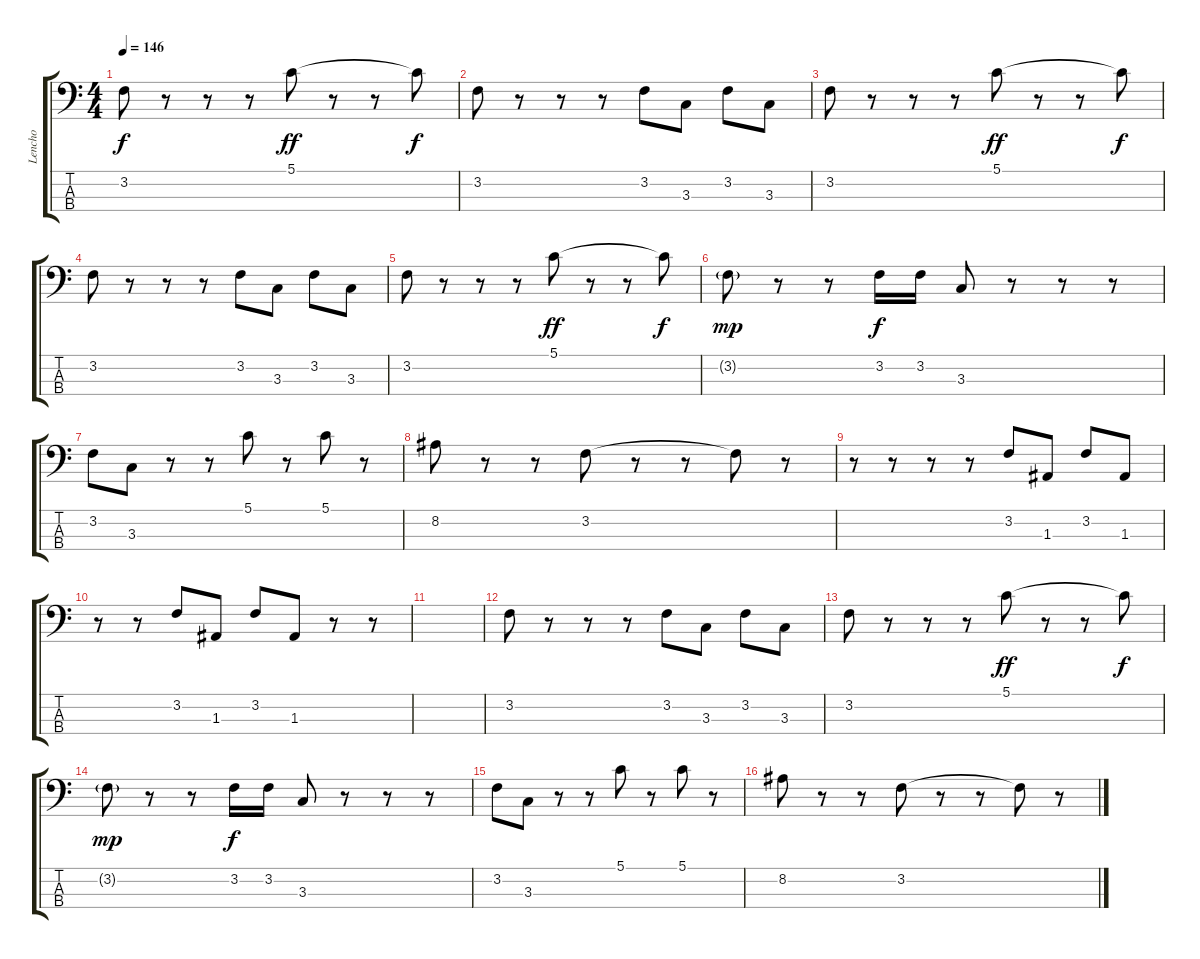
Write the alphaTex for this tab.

\track ("Lencho" "Lencho") {instrument electricbassfinger}
\staff {score tabs}
\tuning (G2 D2 A1 E1) {hide}
\ts (4 4)
\tempo 146
\clef f4
\ks c
3.2.8{dy f} r.8 r.8 r.8 5.1.8{dy ff} r.8 r.8 5.1{t}.8{dy f} |
3.2.8 r.8 r.8 r.8 3.2.8 3.3.8 3.2.8 3.3.8 |
3.2.8 r.8 r.8 r.8 5.1.8{dy ff} r.8 r.8 5.1{t}.8{dy f} |
3.2.8 r.8 r.8 r.8 3.2.8 3.3.8 3.2.8 3.3.8 |
3.2.8 r.8 r.8 r.8 5.1.8{dy ff} r.8 r.8 5.1{t}.8{dy f} |
3.2{g}.8{dy mp} r.8 r.8 3.2.16{dy f} 3.2.16 3.3.8 r.8 r.8 r.8 |
3.2.8 3.3.8 r.8 r.8 5.1.8 r.8 5.1.8 r.8 |
8.2.8 r.8 r.8 3.2.8 r.8 r.8 3.2{t}.8 r.8 |
r.8 r.8 r.8 r.8 3.2.8 1.3.8 3.2.8 1.3.8 |
r.8 r.8 3.2.8 1.3.8 3.2.8 1.3.8 r.8 r.8 |
|
3.2.8 r.8 r.8 r.8 3.2.8 3.3.8 3.2.8 3.3.8 |
3.2.8 r.8 r.8 r.8 5.1.8{dy ff} r.8 r.8 5.1{t}.8{dy f} |
3.2{g}.8{dy mp} r.8 r.8 3.2.16{dy f} 3.2.16 3.3.8 r.8 r.8 r.8 |
3.2.8 3.3.8 r.8 r.8 5.1.8 r.8 5.1.8 r.8 |
8.2.8 r.8 r.8 3.2.8 r.8 r.8 3.2{t}.8 r.8
